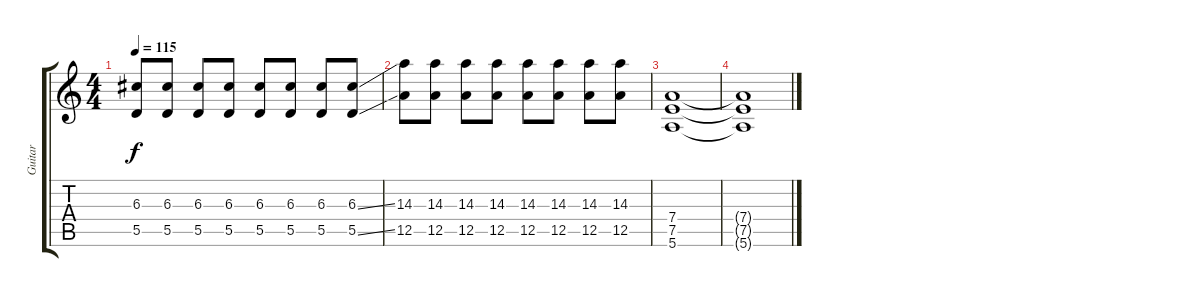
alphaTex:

\track ("Guitar" "Guitar") {instrument distortionguitar}
\staff {score tabs}
\tuning (E4 B3 G3 D3 A2 E2) {hide}
\ts (4 4)
\tempo 115
\clef g2
\ks c
(6.3 5.5).8{dy f} (6.3 5.5).8 (6.3 5.5).8 (6.3 5.5).8 (6.3 5.5).8 (6.3 5.5).8 (6.3 5.5).8 (6.3{ss} 5.5{ss}).8 |
(14.3 12.5).8 (14.3 12.5).8 (14.3 12.5).8 (14.3 12.5).8 (14.3 12.5).8 (14.3 12.5).8 (14.3 12.5).8 (14.3 12.5).8 |
(7.4 7.5 5.6).1 |
(7.4{t} 7.5{t} 5.6{t}).1
